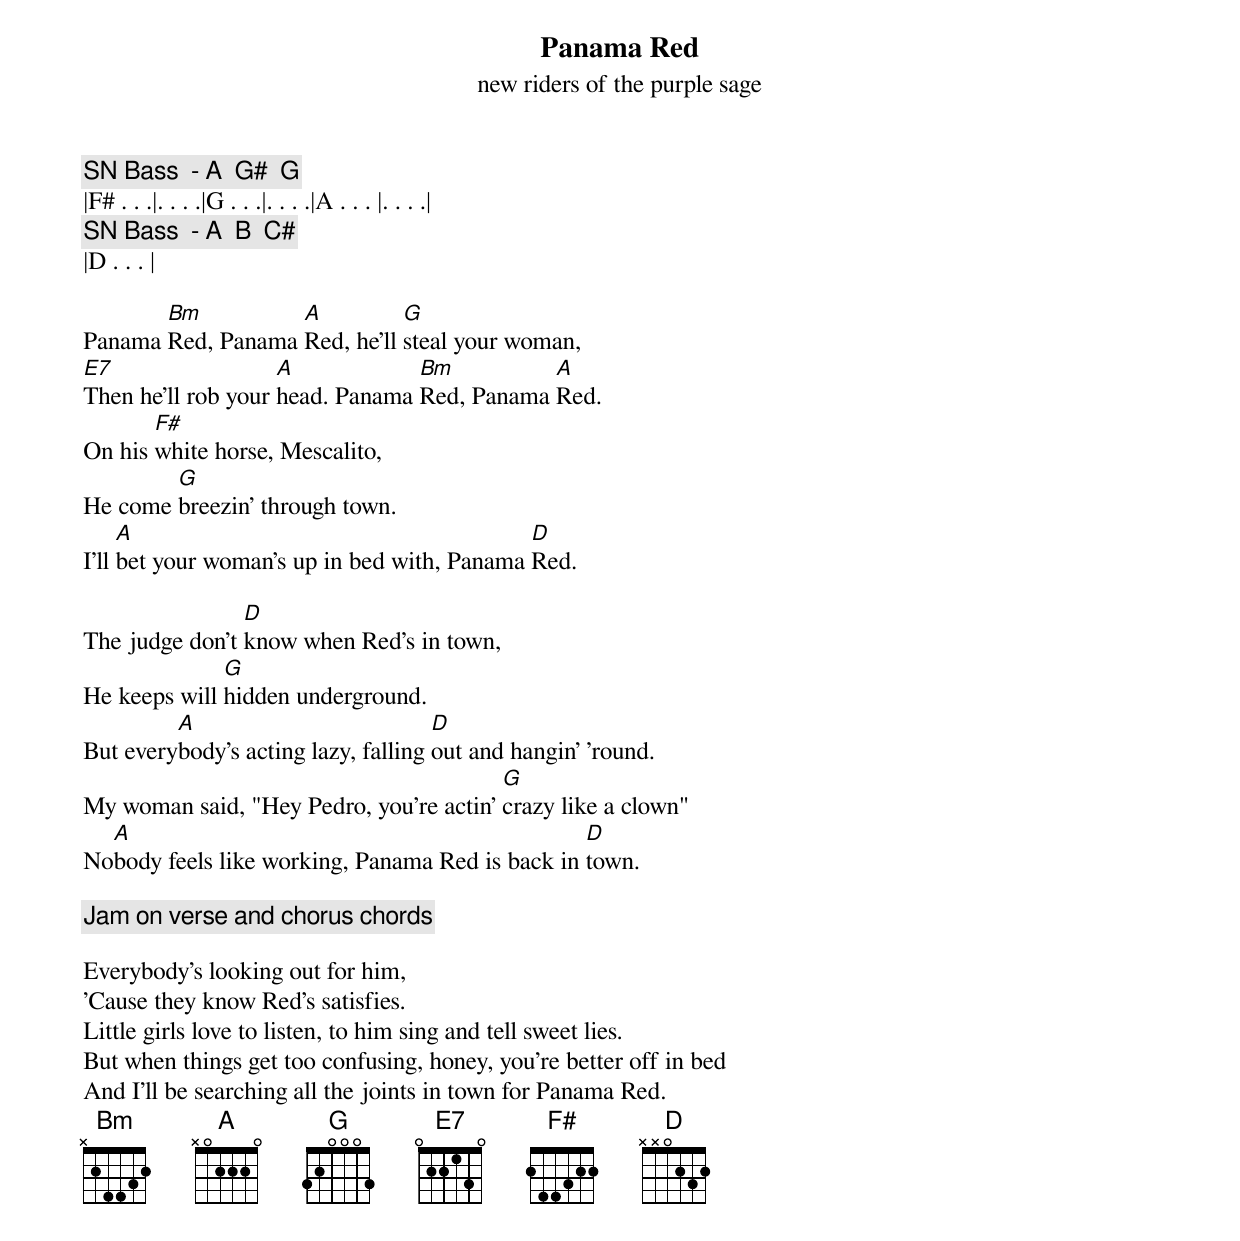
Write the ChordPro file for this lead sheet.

{title: Panama Red}
{subtitle: new riders of the purple sage}

{c:SN Bass  - A  G#  G}
|F# . . .|. . . .|G . . .|. . . .|A . . . |. . . .|
{c:SN Bass  - A  B  C#}
|D . . . |

Panama [Bm]Red, Panama [A]Red, he'll [G]steal your woman,
[E7]Then he'll rob your [A]head. Panama [Bm]Red, Panama [A]Red.
On his [F#]white horse, Mescalito,
He come [G]breezin' through town.
I'll [A]bet your woman's up in bed with, Panama [D]Red.

The judge don't [D]know when Red's in town,
He keeps will [G]hidden underground.
But every[A]body's acting lazy, falling [D]out and hangin' 'round.
My woman said, "Hey Pedro, you're actin’ [G]crazy like a clown"
No[A]body feels like working, Panama Red is back in [D]town.

{c:Jam on verse and chorus chords}

Everybody's looking out for him,
'Cause they know Red's satisfies.
Little girls love to listen, to him sing and tell sweet lies.
But when things get too confusing, honey, you're better off in bed
And I’ll be searching all the joints in town for Panama Red.
